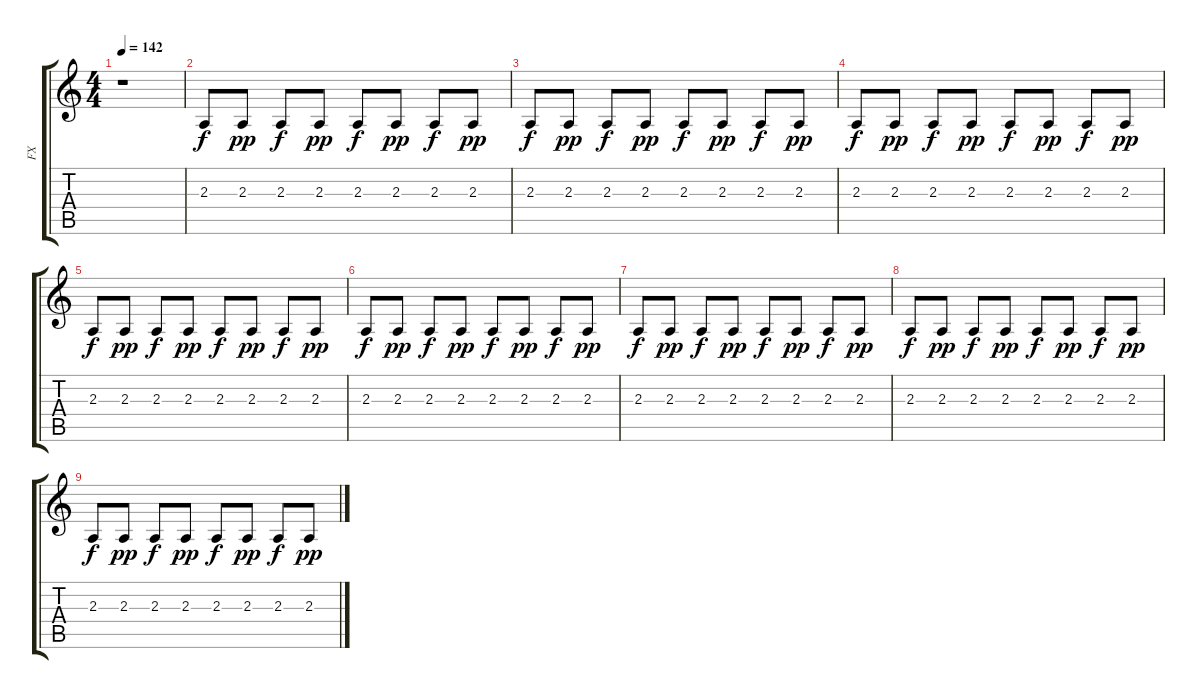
\track ("FX" "FX") {instrument clavinet}
\staff {score tabs}
\tuning (E4 B3 G3 D3 A2 E2) {hide}
\ts (4 4)
\tempo 142
\clef g2
\ks c
r.1{dy pp} |
2.3.8{dy f balance 16} 2.3.8{dy pp} 2.3.8{dy f balance 0} 2.3.8{dy pp balance 16} 2.3.8{dy f balance 16} 2.3.8{dy pp} 2.3.8{dy f balance 0} 2.3.8{dy pp balance 16} |
2.3.8{dy f balance 16} 2.3.8{dy pp} 2.3.8{dy f balance 0} 2.3.8{dy pp balance 16} 2.3.8{dy f balance 16} 2.3.8{dy pp} 2.3.8{dy f balance 0} 2.3.8{dy pp balance 16} |
2.3.8{dy f balance 16} 2.3.8{dy pp} 2.3.8{dy f balance 0} 2.3.8{dy pp balance 16} 2.3.8{dy f balance 16} 2.3.8{dy pp} 2.3.8{dy f balance 0} 2.3.8{dy pp balance 16} |
2.3.8{dy f balance 16} 2.3.8{dy pp} 2.3.8{dy f balance 0} 2.3.8{dy pp balance 16} 2.3.8{dy f balance 16} 2.3.8{dy pp} 2.3.8{dy f balance 0} 2.3.8{dy pp balance 16} |
2.3.8{dy f balance 16} 2.3.8{dy pp} 2.3.8{dy f balance 0} 2.3.8{dy pp balance 16} 2.3.8{dy f balance 16} 2.3.8{dy pp} 2.3.8{dy f balance 0} 2.3.8{dy pp balance 16} |
2.3.8{dy f balance 16} 2.3.8{dy pp} 2.3.8{dy f balance 0} 2.3.8{dy pp balance 16} 2.3.8{dy f balance 16} 2.3.8{dy pp} 2.3.8{dy f balance 0} 2.3.8{dy pp balance 16} |
2.3.8{dy f balance 16} 2.3.8{dy pp} 2.3.8{dy f balance 0} 2.3.8{dy pp balance 16} 2.3.8{dy f balance 16} 2.3.8{dy pp} 2.3.8{dy f balance 0} 2.3.8{dy pp balance 16} |
2.3.8{dy f balance 16} 2.3.8{dy pp} 2.3.8{dy f balance 0} 2.3.8{dy pp balance 16} 2.3.8{dy f balance 16} 2.3.8{dy pp} 2.3.8{dy f balance 0} 2.3.8{dy pp balance 16}
